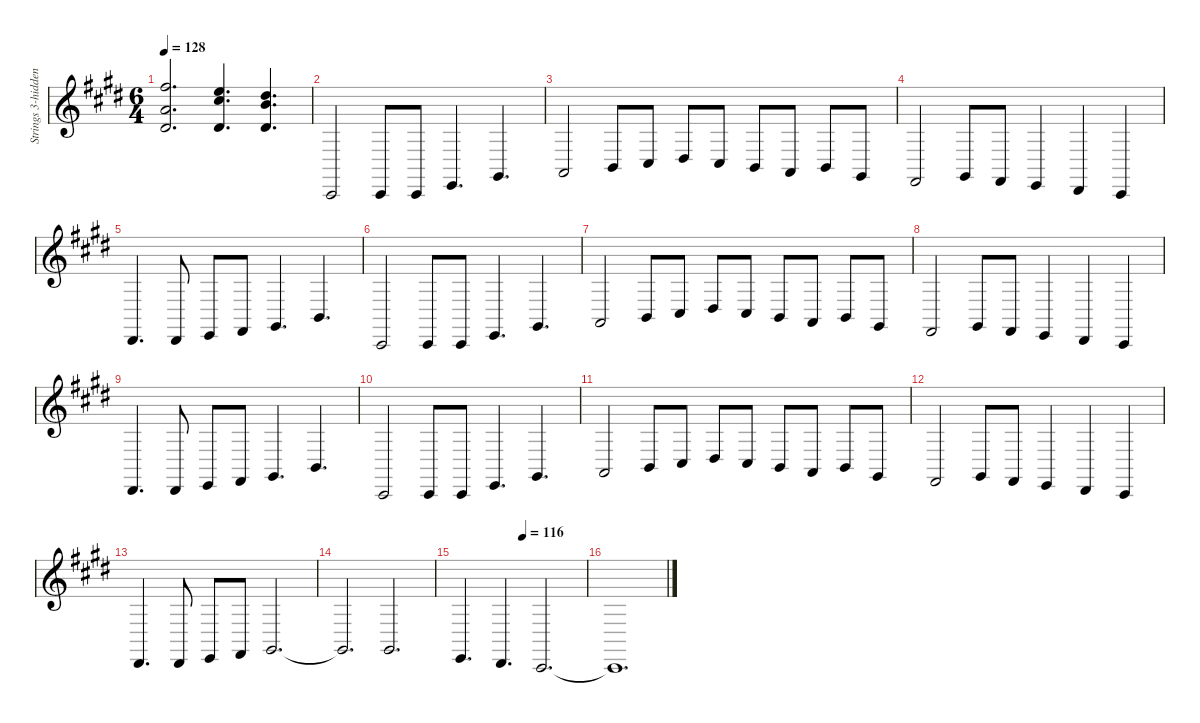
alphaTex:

\defaultSystemsLayout 4
\hideDynamics
\bracketExtendMode nobrackets
\firstSystemTrackNameMode fullname
\otherSystemsTrackNameMode fullname
\otherSystemsTrackNameOrientation horizontal
\track ("Strings 3-hidden" "vln.") {mute instrument stringensemble1}
\staff {score}
\tuning (E4 B3 G3 D3 A2 C2)
\ts (6 4)
\tempo 128
\clef g2
\ks e
(14.1{acc #} 10.2{acc forcenatural} 13.4{acc #}).2{d dy mp beam Up} (12.1{acc forcenatural} 14.2{acc #} 13.4{acc #}).4{d beam Up} (11.1{acc #} 12.2{acc forcenatural} 13.4{acc #}).4{d beam Up} |
1.6{acc #}.2{dy mf beam Up} 1.6{acc #}.8{dy f beam Up} 1.6{acc #}.8{beam Up} 4.6{acc forcenatural}.4{d beam Up} 8.6{acc #}.4{d beam Up} |
9.6{acc forcenatural}.2{beam Up} 11.6{acc forcenatural}.8{beam Up} 13.6{acc #}.8{beam Up} 15.6{acc #}.8{beam Up} 13.6{acc #}.8{beam Up} 11.6{acc forcenatural}.8{beam Up} 9.6{acc forcenatural}.8{beam Up} 11.6{acc forcenatural}.8{beam Up} 8.6{acc #}.8{beam Up} |
6.6{acc #}.2{beam Up} 8.6{acc #}.8{beam Up} 6.6{acc #}.8{beam Up} 4.6{acc forcenatural}.4{beam Up} 3.6{acc #}.4{beam Up} 1.6{acc #}.4{beam Up} |
3.6{acc #}.4{d beam Up} 3.6{acc #}.8{beam Up} 4.6{acc forcenatural}.8{beam Up} 6.6{acc #}.8{beam Up} 8.6{acc #}.4{d beam Up} 11.6{acc forcenatural}.4{d beam Up} |
1.6{acc #}.2{dy mf beam Up} 1.6{acc #}.8{dy f beam Up} 1.6{acc #}.8{beam Up} 4.6{acc forcenatural}.4{d beam Up} 8.6{acc #}.4{d beam Up} |
9.6{acc forcenatural}.2{beam Up} 11.6{acc forcenatural}.8{beam Up} 13.6{acc #}.8{beam Up} 15.6{acc #}.8{beam Up} 13.6{acc #}.8{beam Up} 11.6{acc forcenatural}.8{beam Up} 9.6{acc forcenatural}.8{beam Up} 11.6{acc forcenatural}.8{beam Up} 8.6{acc #}.8{beam Up} |
6.6{acc #}.2{beam Up} 8.6{acc #}.8{beam Up} 6.6{acc #}.8{beam Up} 4.6{acc forcenatural}.4{beam Up} 3.6{acc #}.4{beam Up} 1.6{acc #}.4{beam Up} |
3.6{acc #}.4{d beam Up} 3.6{acc #}.8{beam Up} 4.6{acc forcenatural}.8{beam Up} 6.6{acc #}.8{beam Up} 8.6{acc #}.4{d beam Up} 11.6{acc forcenatural}.4{d beam Up} |
1.6{acc #}.2{dy mf beam Up} 1.6{acc #}.8{dy f beam Up} 1.6{acc #}.8{beam Up} 4.6{acc forcenatural}.4{d beam Up} 8.6{acc #}.4{d beam Up} |
9.6{acc forcenatural}.2{beam Up} 11.6{acc forcenatural}.8{beam Up} 13.6{acc #}.8{beam Up} 15.6{acc #}.8{beam Up} 13.6{acc #}.8{beam Up} 11.6{acc forcenatural}.8{beam Up} 9.6{acc forcenatural}.8{beam Up} 11.6{acc forcenatural}.8{beam Up} 8.6{acc #}.8{beam Up} |
6.6{acc #}.2{beam Up} 8.6{acc #}.8{beam Up} 6.6{acc #}.8{beam Up} 4.6{acc forcenatural}.4{beam Up} 3.6{acc #}.4{beam Up} 1.6{acc #}.4{beam Up} |
3.6{acc #}.4{d beam Up} 3.6{acc #}.8{beam Up} 4.6{acc forcenatural}.8{beam Up} 6.6{acc #}.8{beam Up} 8.6{acc #}.2{d beam Up} |
8.6{t acc #}.2{d beam Up} 8.6{acc #}.2{d beam Up} |
\tempo (116 0.5)
4.6{acc forcenatural}.4{d beam Up} 3.6{acc #}.4{d beam Up} 1.6{acc #}.2{d dy mf beam Up} |
1.6{t acc #}.1{d dy f beam Up}
